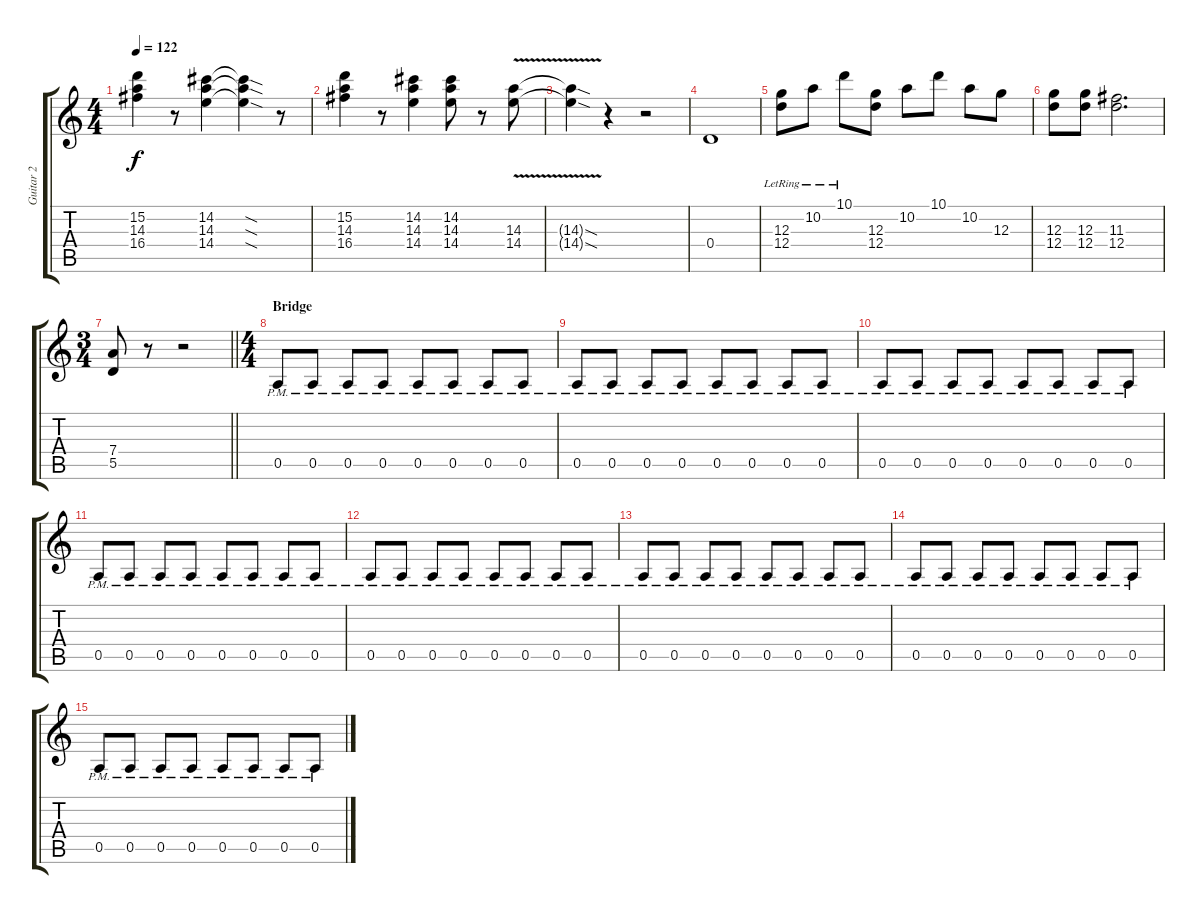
\track ("Guitar 2" "Guitar 2") {instrument electricguitarclean}
\staff {score tabs}
\tuning (E4 B3 G3 D3 A2 E2) {hide}
\ts (4 4)
\tempo 122
\clef g2
\ks c
(15.2 14.3 16.4).4{dy f instrument overdrivenguitar} r.8 (14.2 14.3 14.4).4 (14.2{sod t} 14.3{sod t} 14.4{sod t}).4 r.8 |
(15.2 14.3 16.4).4 r.8 (14.2 14.3 14.4).4 (14.2 14.3 14.4).8 r.8 (14.3{v} 14.4{v}).8 |
(14.3{sod t} 14.4{sod t}).4 r.4 r.2 |
0.4.1 |
(12.3{lr} 12.4{lr}).8 10.2{lr}.8 10.1{lr}.8 (12.3 12.4).8 10.2.8 10.1.8 10.2.8 12.3.8 |
(12.3 12.4).8 (12.3 12.4).8 (11.3 12.4).2{d} |
\ts (3 4)
\barLineRight lightlight
(7.4 5.5).8 r.8 r.2 |
\ts (4 4)
\section ("" "Bridge")
0.5{pm}.8 0.5{pm}.8 0.5{pm}.8 0.5{pm}.8 0.5{pm}.8 0.5{pm}.8 0.5{pm}.8 0.5{pm}.8 |
0.5{pm}.8 0.5{pm}.8 0.5{pm}.8 0.5{pm}.8 0.5{pm}.8 0.5{pm}.8 0.5{pm}.8 0.5{pm}.8 |
0.5{pm}.8 0.5{pm}.8 0.5{pm}.8 0.5{pm}.8 0.5{pm}.8 0.5{pm}.8 0.5{pm}.8 0.5{pm}.8 |
0.5{pm}.8 0.5{pm}.8 0.5{pm}.8 0.5{pm}.8 0.5{pm}.8 0.5{pm}.8 0.5{pm}.8 0.5{pm}.8 |
0.5{pm}.8 0.5{pm}.8 0.5{pm}.8 0.5{pm}.8 0.5{pm}.8 0.5{pm}.8 0.5{pm}.8 0.5{pm}.8 |
0.5{pm}.8 0.5{pm}.8 0.5{pm}.8 0.5{pm}.8 0.5{pm}.8 0.5{pm}.8 0.5{pm}.8 0.5{pm}.8 |
0.5{pm}.8 0.5{pm}.8 0.5{pm}.8 0.5{pm}.8 0.5{pm}.8 0.5{pm}.8 0.5{pm}.8 0.5{pm}.8 |
0.5{pm}.8 0.5{pm}.8 0.5{pm}.8 0.5{pm}.8 0.5{pm}.8 0.5{pm}.8 0.5{pm}.8 0.5{pm}.8
